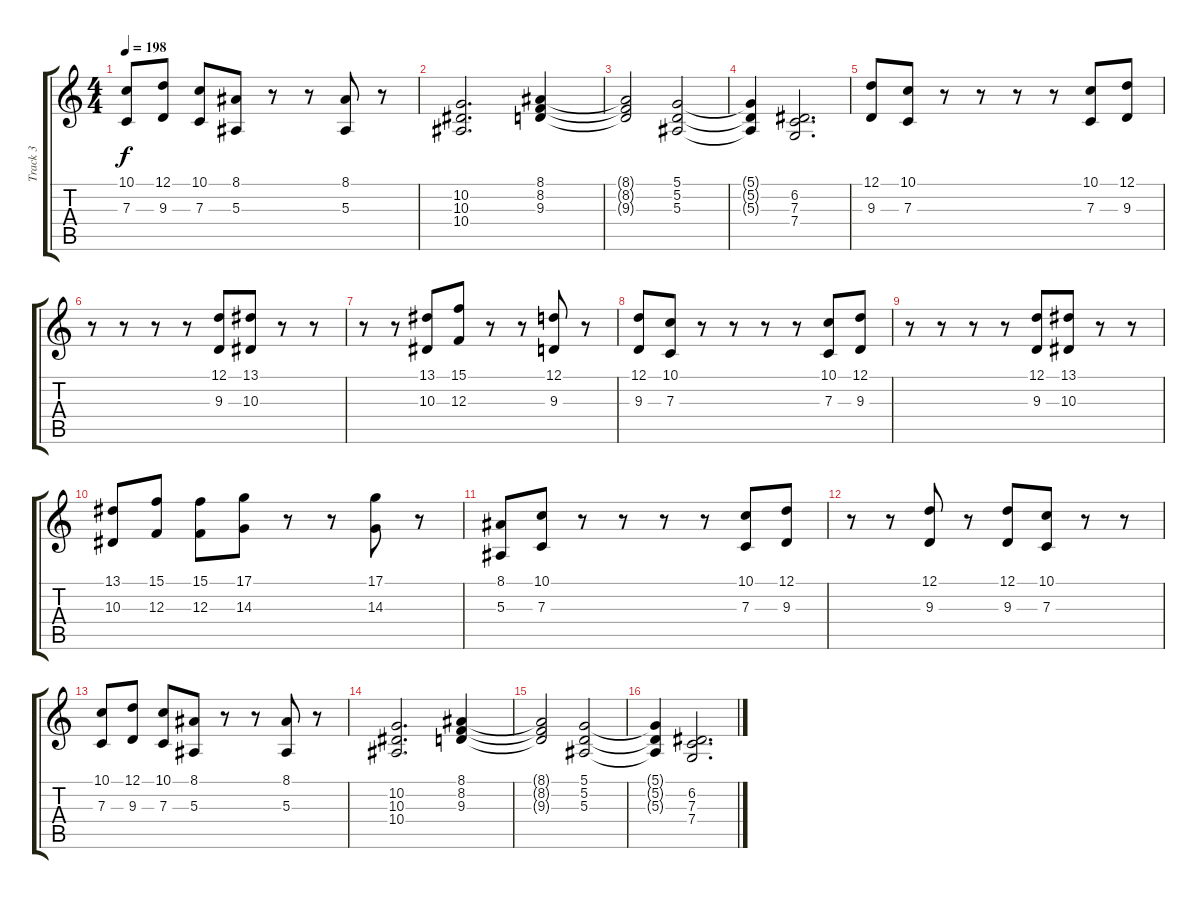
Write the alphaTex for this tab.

\track ("Track 3" "Track 3") {instrument stringensemble1}
\staff {score tabs}
\tuning (D4 A3 F3 C3 G2 C2) {hide}
\ts (4 4)
\tempo 198
\clef g2
\ks c
(10.1 7.3).8{dy f} (12.1 9.3).8 (10.1 7.3).8 (8.1 5.3).8 r.8 r.8 (8.1 5.3).8 r.8 |
(10.2 10.3 10.4).2{d} (8.1 8.2 9.3).4 |
(8.1{t} 8.2{t} 9.3{t}).2 (5.1 5.2 5.3).2 |
(5.1{t} 5.2{t} 5.3{t}).4 (6.2 7.3 7.4).2{d} |
(12.1 9.3).8 (10.1 7.3).8 r.8 r.8 r.8 r.8 (10.1 7.3).8 (12.1 9.3).8 |
r.8 r.8 r.8 r.8 (12.1 9.3).8 (13.1 10.3).8 r.8 r.8 |
r.8 r.8 (13.1 10.3).8 (15.1 12.3).8 r.8 r.8 (12.1 9.3).8 r.8 |
(12.1 9.3).8 (10.1 7.3).8 r.8 r.8 r.8 r.8 (10.1 7.3).8 (12.1 9.3).8 |
r.8 r.8 r.8 r.8 (12.1 9.3).8 (13.1 10.3).8 r.8 r.8 |
(13.1 10.3).8 (15.1 12.3).8 (15.1 12.3).8 (17.1 14.3).8 r.8 r.8 (17.1 14.3).8 r.8 |
(8.1 5.3).8 (10.1 7.3).8 r.8 r.8 r.8 r.8 (10.1 7.3).8 (12.1 9.3).8 |
r.8 r.8 (12.1 9.3).8 r.8 (12.1 9.3).8 (10.1 7.3).8 r.8 r.8 |
(10.1 7.3).8 (12.1 9.3).8 (10.1 7.3).8 (8.1 5.3).8 r.8 r.8 (8.1 5.3).8 r.8 |
(10.2 10.3 10.4).2{d} (8.1 8.2 9.3).4 |
(8.1{t} 8.2{t} 9.3{t}).2 (5.1 5.2 5.3).2 |
(5.1{t} 5.2{t} 5.3{t}).4 (6.2 7.3 7.4).2{d}
